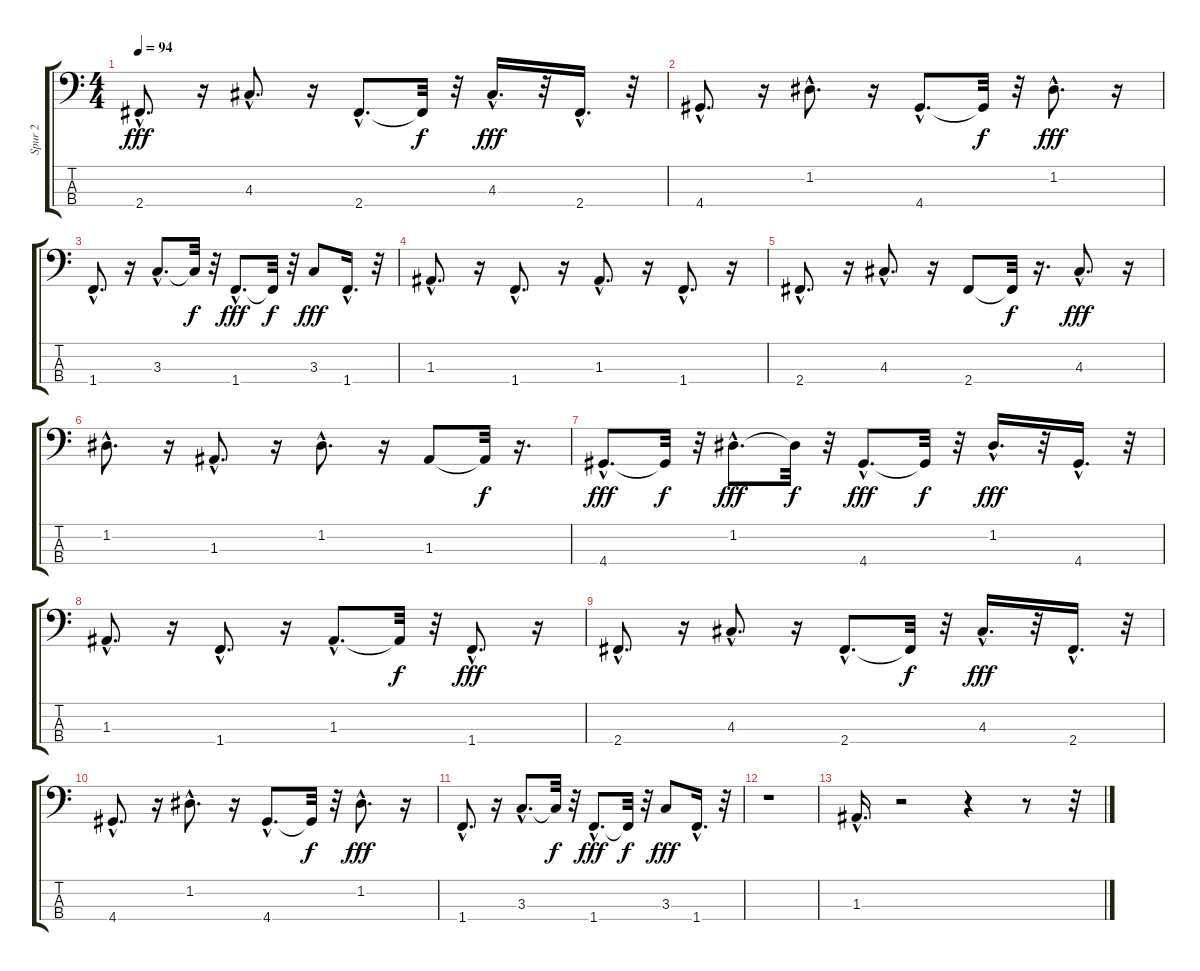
\track ("Spur 2" "Spur 2") {instrument electricbassfinger}
\staff {score tabs}
\tuning (G2 D2 A1 E1) {hide}
\ts (4 4)
\tempo 94
\clef f4
\ks c
2.4{hac}.8{d dy fff} r.16 4.3{hac}.8{d} r.16 2.4{hac}.8{d} 2.4{t}.32{dy f} r.32 4.3{hac}.16{d dy fff} r.32 2.4{hac}.16{d} r.32 |
4.4{hac}.8{d} r.16 1.2{hac}.8{d} r.16 4.4{hac}.8{d} 4.4{t}.32{dy f} r.32 1.2{hac}.8{d dy fff} r.16 |
1.4{hac}.8{d} r.16 3.3{hac}.8{d} 3.3{t}.32{dy f} r.32 1.4{hac}.8{d dy fff} 1.4{t}.32{dy f} r.32 3.3.8{dy fff} 1.4{hac}.16{d} r.32 |
1.3{hac}.8{d} r.16 1.4{hac}.8{d} r.16 1.3{hac}.8{d} r.16 1.4{hac}.8{d} r.16 |
2.4{hac}.8{d} r.16 4.3{hac}.8{d} r.16 2.4.8 2.4{t}.32{dy f} r.16{d} 4.3{hac}.8{d dy fff} r.16 |
1.2{hac}.8{d} r.16 1.3{hac}.8{d} r.16 1.2{hac}.8{d} r.16 1.3.8 1.3{t}.32{dy f} r.16{d} |
4.4{hac}.8{d dy fff} 4.4{t}.32{dy f} r.32 1.2{hac}.8{d dy fff} 1.2{t}.32{dy f} r.32 4.4{hac}.8{d dy fff} 4.4{t}.32{dy f} r.32 1.2{hac}.16{d dy fff} r.32 4.4{hac}.16{d} r.32 |
1.3{hac}.8{d} r.16 1.4{hac}.8{d} r.16 1.3{hac}.8{d} 1.3{t}.32{dy f} r.32 1.4{hac}.8{d dy fff} r.16 |
2.4{hac}.8{d} r.16 4.3{hac}.8{d} r.16 2.4{hac}.8{d} 2.4{t}.32{dy f} r.32 4.3{hac}.16{d dy fff} r.32 2.4{hac}.16{d} r.32 |
4.4{hac}.8{d} r.16 1.2{hac}.8{d} r.16 4.4{hac}.8{d} 4.4{t}.32{dy f} r.32 1.2{hac}.8{d dy fff} r.16 |
1.4{hac}.8{d} r.16 3.3{hac}.8{d} 3.3{t}.32{dy f} r.32 1.4{hac}.8{d dy fff} 1.4{t}.32{dy f} r.32 3.3.8{dy fff} 1.4{hac}.16{d} r.32 |
r.1 |
1.3{hac}.16{d} r.2 r.4 r.8 r.32
